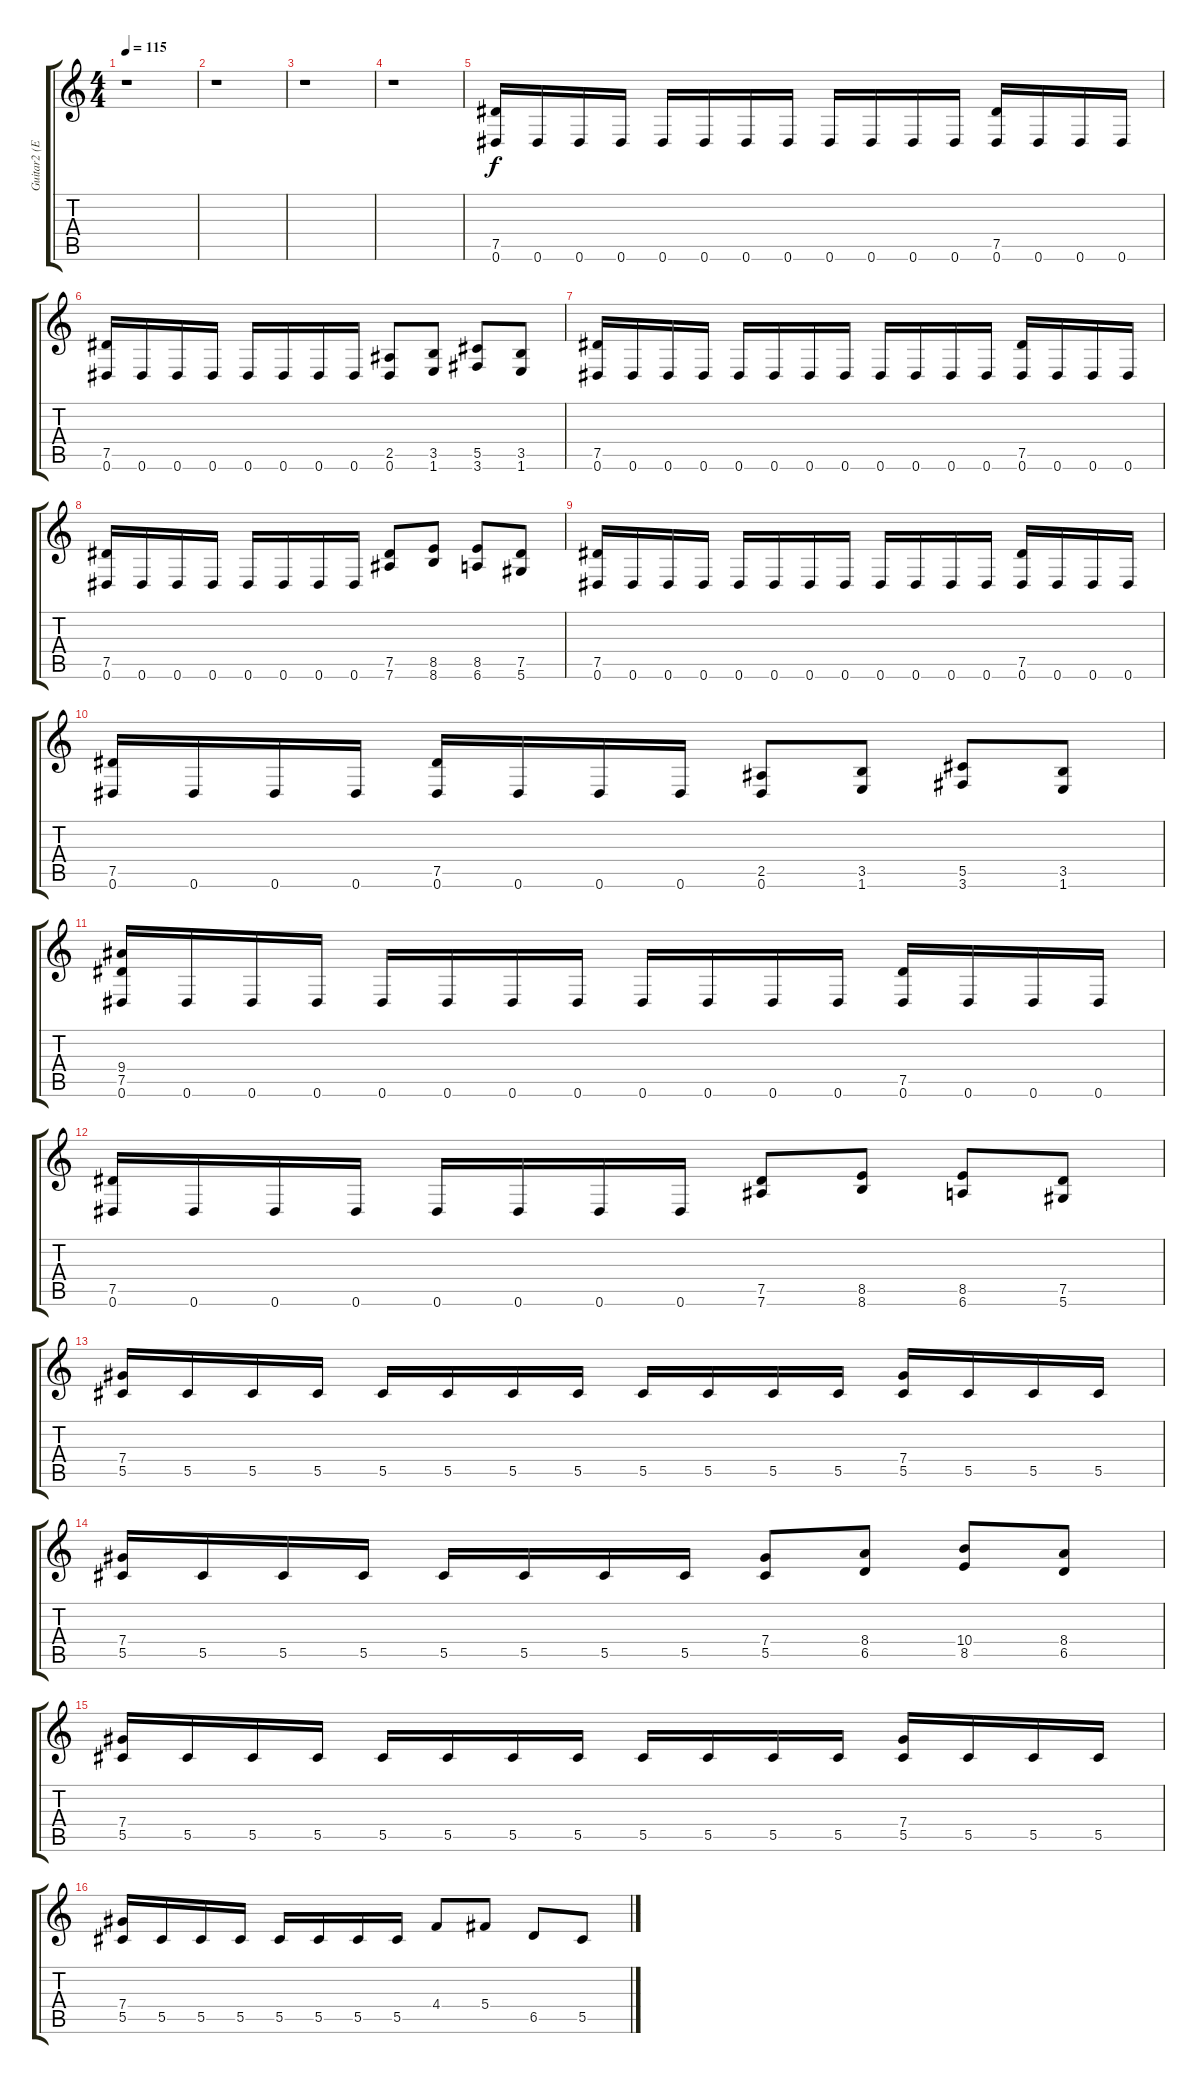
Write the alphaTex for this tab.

\track ("Guitar2 (Eb-tuning)" "Guitar2 (E") {instrument overdrivenguitar}
\staff {score tabs}
\tuning (Eb4 Bb3 Gb3 Db3 Ab2 Eb2) {hide}
\ts (4 4)
\tempo 115
\clef g2
\ks c
r.1{dy f} |
r.1 |
r.1 |
r.1 |
(7.5 0.6).16 0.6.16 0.6.16 0.6.16 0.6.16 0.6.16 0.6.16 0.6.16 0.6.16 0.6.16 0.6.16 0.6.16 (7.5 0.6).16 0.6.16 0.6.16 0.6.16 |
(7.5 0.6).16 0.6.16 0.6.16 0.6.16 0.6.16 0.6.16 0.6.16 0.6.16 (2.5 0.6).8 (3.5 1.6).8 (5.5 3.6).8 (3.5 1.6).8 |
(7.5 0.6).16 0.6.16 0.6.16 0.6.16 0.6.16 0.6.16 0.6.16 0.6.16 0.6.16 0.6.16 0.6.16 0.6.16 (7.5 0.6).16 0.6.16 0.6.16 0.6.16 |
(7.5 0.6).16 0.6.16 0.6.16 0.6.16 0.6.16 0.6.16 0.6.16 0.6.16 (7.5 7.6).8 (8.5 8.6).8 (8.5 6.6).8 (7.5 5.6).8 |
(7.5 0.6).16 0.6.16 0.6.16 0.6.16 0.6.16 0.6.16 0.6.16 0.6.16 0.6.16 0.6.16 0.6.16 0.6.16 (7.5 0.6).16 0.6.16 0.6.16 0.6.16 |
(7.5 0.6).16 0.6.16 0.6.16 0.6.16 (7.5 0.6).16 0.6.16 0.6.16 0.6.16 (2.5 0.6).8 (3.5 1.6).8 (5.5 3.6).8 (3.5 1.6).8 |
(9.4 7.5 0.6).16 0.6.16 0.6.16 0.6.16 0.6.16 0.6.16 0.6.16 0.6.16 0.6.16 0.6.16 0.6.16 0.6.16 (7.5 0.6).16 0.6.16 0.6.16 0.6.16 |
(7.5 0.6).16 0.6.16 0.6.16 0.6.16 0.6.16 0.6.16 0.6.16 0.6.16 (7.5 7.6).8 (8.5 8.6).8 (8.5 6.6).8 (7.5 5.6).8 |
(7.4 5.5).16 5.5.16 5.5.16 5.5.16 5.5.16 5.5.16 5.5.16 5.5.16 5.5.16 5.5.16 5.5.16 5.5.16 (7.4 5.5).16 5.5.16 5.5.16 5.5.16 |
(7.4 5.5).16 5.5.16 5.5.16 5.5.16 5.5.16 5.5.16 5.5.16 5.5.16 (7.4 5.5).8 (8.4 6.5).8 (10.4 8.5).8 (8.4 6.5).8 |
(7.4 5.5).16 5.5.16 5.5.16 5.5.16 5.5.16 5.5.16 5.5.16 5.5.16 5.5.16 5.5.16 5.5.16 5.5.16 (7.4 5.5).16 5.5.16 5.5.16 5.5.16 |
(7.4 5.5).16 5.5.16 5.5.16 5.5.16 5.5.16 5.5.16 5.5.16 5.5.16 4.4.8 5.4.8 6.5.8 5.5.8
